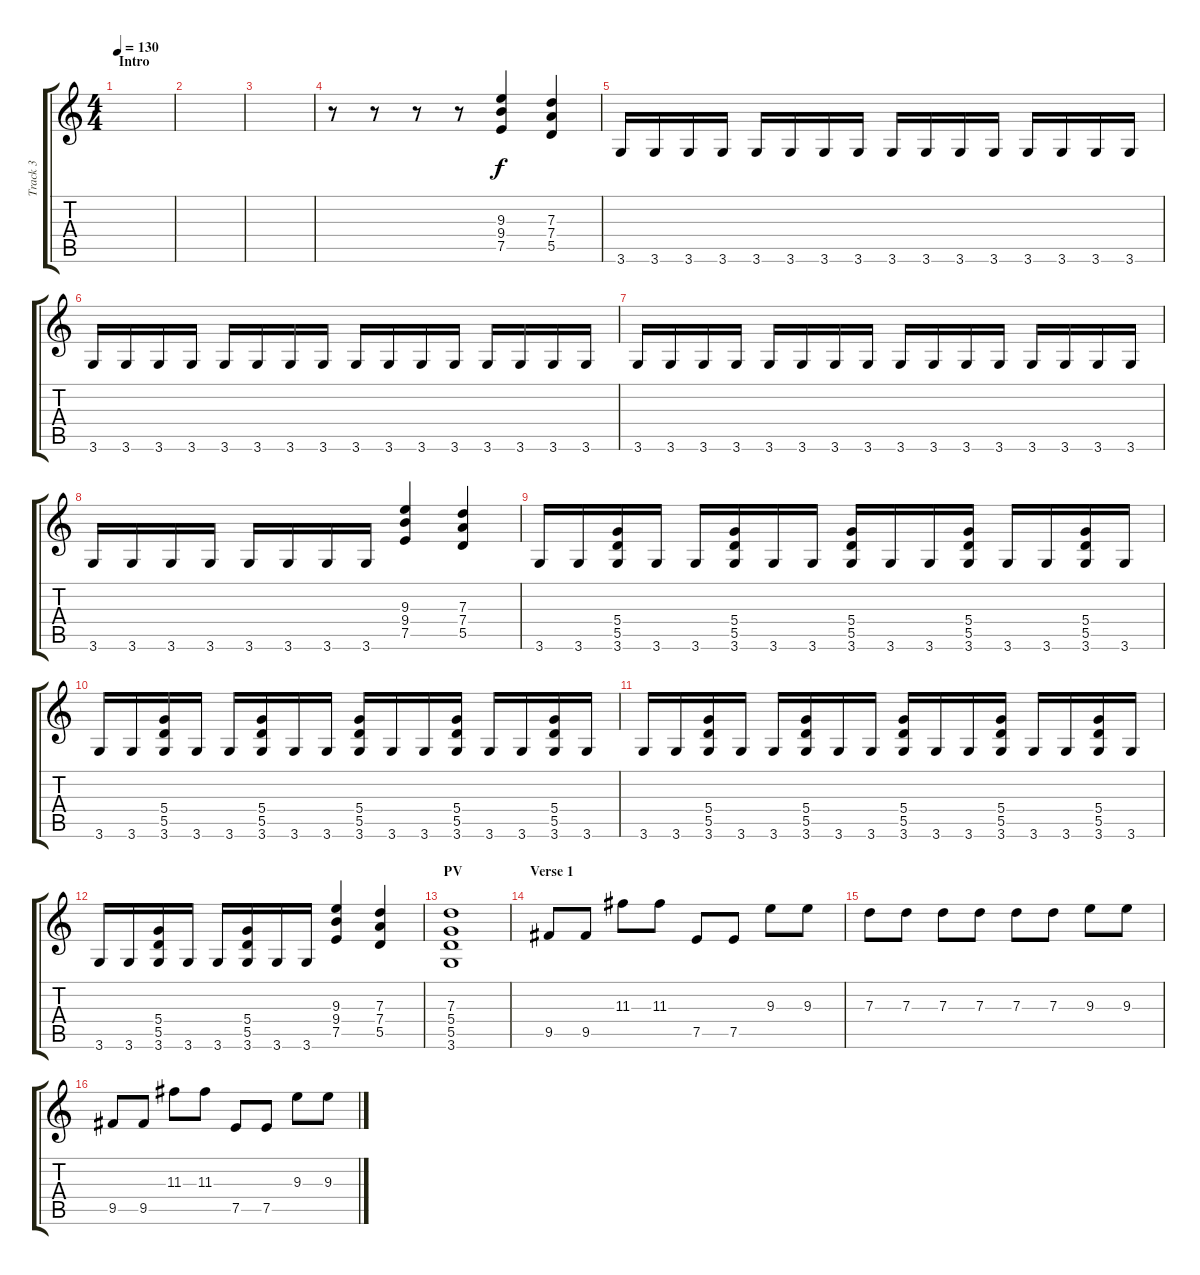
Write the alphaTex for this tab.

\track ("Track 3" "Track 3") {instrument overdrivenguitar}
\staff {score tabs}
\tuning (E4 B3 G3 D3 A2 E2) {hide}
\ts (4 4)
\section ("" "Intro")
\tempo 130
\clef g2
\ks c
|
|
|
r.8 r.8 r.8 r.8 (9.3 9.4 7.5).4 (7.3 7.4 5.5).4 |
3.6.16 3.6.16 3.6.16 3.6.16 3.6.16 3.6.16 3.6.16 3.6.16 3.6.16 3.6.16 3.6.16 3.6.16 3.6.16 3.6.16 3.6.16 3.6.16 |
3.6.16 3.6.16 3.6.16 3.6.16 3.6.16 3.6.16 3.6.16 3.6.16 3.6.16 3.6.16 3.6.16 3.6.16 3.6.16 3.6.16 3.6.16 3.6.16 |
3.6.16 3.6.16 3.6.16 3.6.16 3.6.16 3.6.16 3.6.16 3.6.16 3.6.16 3.6.16 3.6.16 3.6.16 3.6.16 3.6.16 3.6.16 3.6.16 |
3.6.16 3.6.16 3.6.16 3.6.16 3.6.16 3.6.16 3.6.16 3.6.16 (9.3 9.4 7.5).4 (7.3 7.4 5.5).4 |
3.6.16 3.6.16 (5.4 5.5 3.6).16 3.6.16 3.6.16 (5.4 5.5 3.6).16 3.6.16 3.6.16 (5.4 5.5 3.6).16 3.6.16 3.6.16 (5.4 5.5 3.6).16 3.6.16 3.6.16 (5.4 5.5 3.6).16 3.6.16 |
3.6.16 3.6.16 (5.4 5.5 3.6).16 3.6.16 3.6.16 (5.4 5.5 3.6).16 3.6.16 3.6.16 (5.4 5.5 3.6).16 3.6.16 3.6.16 (5.4 5.5 3.6).16 3.6.16 3.6.16 (5.4 5.5 3.6).16 3.6.16 |
3.6.16 3.6.16 (5.4 5.5 3.6).16 3.6.16 3.6.16 (5.4 5.5 3.6).16 3.6.16 3.6.16 (5.4 5.5 3.6).16 3.6.16 3.6.16 (5.4 5.5 3.6).16 3.6.16 3.6.16 (5.4 5.5 3.6).16 3.6.16 |
3.6.16 3.6.16 (5.4 5.5 3.6).16 3.6.16 3.6.16 (5.4 5.5 3.6).16 3.6.16 3.6.16 (9.3 9.4 7.5).4 (7.3 7.4 5.5).4 |
\section ("" "PV")
(7.3 5.4 5.5 3.6).1 |
\section ("" "Verse 1")
9.5.8 9.5.8 11.3.8 11.3.8 7.5.8 7.5.8 9.3.8 9.3.8 |
7.3.8 7.3.8 7.3.8 7.3.8 7.3.8 7.3.8 9.3.8 9.3.8 |
9.5.8 9.5.8 11.3.8 11.3.8 7.5.8 7.5.8 9.3.8 9.3.8
